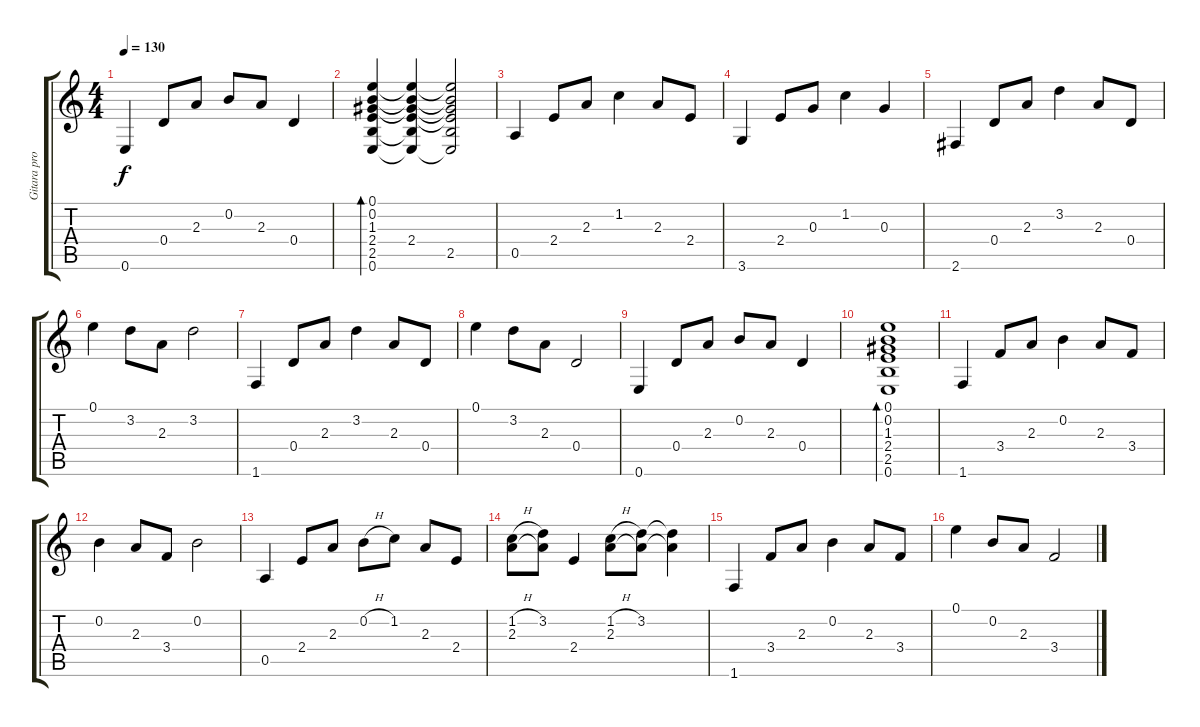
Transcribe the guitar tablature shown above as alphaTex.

\track ("Gitara prowadząca" "Gitara pro") {instrument acousticguitarsteel}
\staff {score tabs}
\tuning (E4 B3 G3 D3 A2 E2) {hide}
\ts (4 4)
\tempo 130
\clef g2
\ks c
0.6.4{dy f} 0.4.8 2.3.8 0.2.8 2.3.8 0.4.4 |
(0.1 0.2 1.3 2.4 2.5 0.6).4{bd 120} (0.1{t} 0.2{t} 1.3{t} 2.4 2.5{t} 0.6{t}).4 (0.1{t} 0.2{t} 1.3{t} 2.4{t} 2.5 0.6{t}).2 |
0.5.4 2.4.8 2.3.8 1.2.4 2.3.8 2.4.8 |
3.6.4 2.4.8 0.3.8 1.2.4 0.3.4 |
2.6.4 0.4.8 2.3.8 3.2.4 2.3.8 0.4.8 |
0.1.4 3.2.8 2.3.8 3.2.2 |
1.6.4 0.4.8 2.3.8 3.2.4 2.3.8 0.4.8 |
0.1.4 3.2.8 2.3.8 0.4.2 |
0.6.4 0.4.8 2.3.8 0.2.8 2.3.8 0.4.4 |
(0.1 0.2 1.3 2.4 2.5 0.6).1{bd 120} |
1.6.4 3.4.8 2.3.8 0.2.4 2.3.8 3.4.8 |
0.2.4 2.3.8 3.4.8 0.2.2 |
0.5.4 2.4.8 2.3.8 0.2{h}.8 1.2.8 2.3.8 2.4.8 |
(1.2{h} 2.3).8 (3.2 2.3{t}).8 2.4.4 (1.2{h} 2.3).8 (3.2 2.3{t}).8 (3.2{t} 2.3{t}).4 |
1.6.4 3.4.8 2.3.8 0.2.4 2.3.8 3.4.8 |
0.1.4 0.2.8 2.3.8 3.4.2
